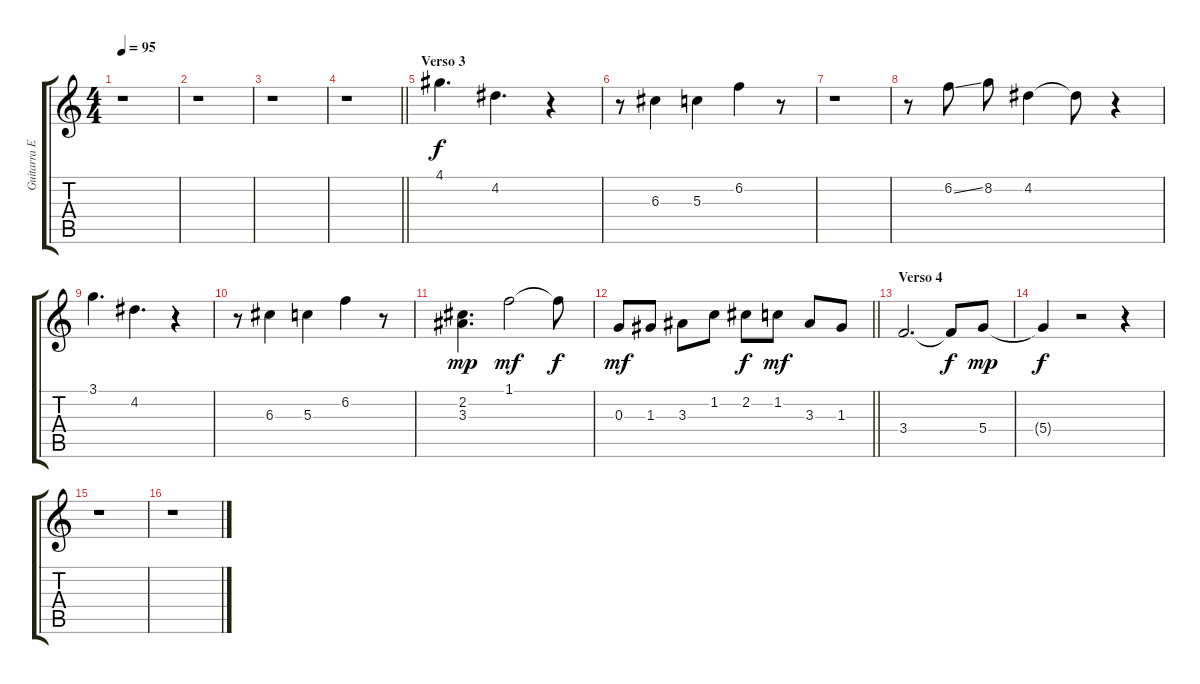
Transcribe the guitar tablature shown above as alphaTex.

\track ("Guitarra Eléctrica" "Guitarra E") {instrument distortionguitar}
\staff {score tabs}
\tuning (E4 B3 G3 D3 A2 E2) {hide}
\ts (4 4)
\tempo 95
\clef g2
\ks c
r.1{dy f} |
r.1 |
r.1 |
\barLineRight lightlight
r.1 |
\section ("" "Verso 3")
4.1.4{d} 4.2.4{d} r.4 |
r.8 6.3.4 5.3.4 6.2.4 r.8 |
r.1 |
r.8 6.2{ss}.8 8.2.8 4.2.4 4.2{t}.8 r.4 |
3.1.4{d} 4.2.4{d} r.4 |
r.8 6.3.4 5.3.4 6.2.4 r.8 |
(2.2 3.3).4{d dy mp} 1.1.2{dy mf} 1.1{t}.8{dy f} |
\barLineRight lightlight
0.3.8{dy mf} 1.3.8 3.3.8 1.2.8 2.2.8{dy f} 1.2.8{dy mf} 3.3.8 1.3.8 |
\section ("" "Verso 4")
3.4.2{d} 3.4{t}.8{dy f} 5.4.8{dy mp} |
5.4{t}.4{dy f} r.2 r.4 |
r.1 |
r.1
